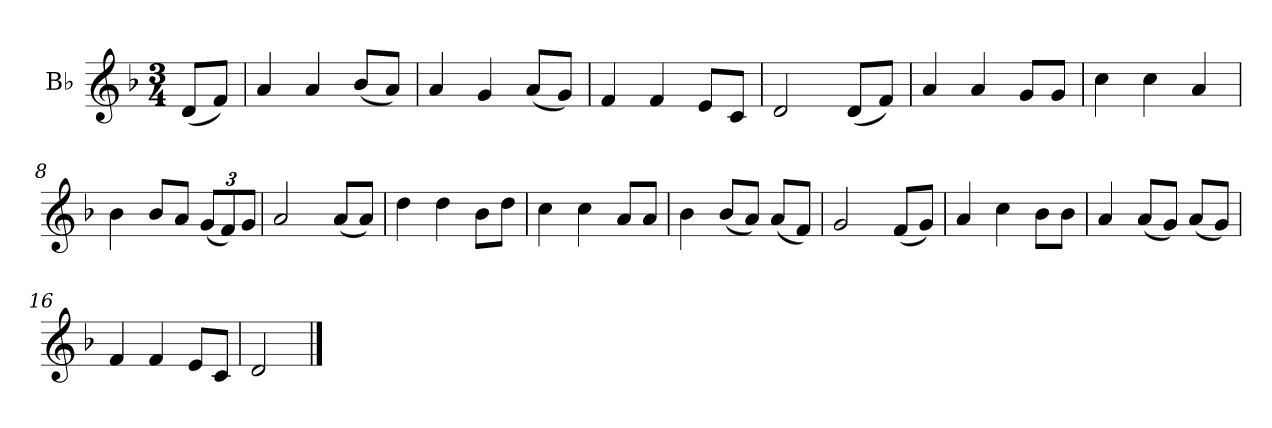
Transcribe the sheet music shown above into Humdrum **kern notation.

**kern
*part1
*staff1
*I"B♭
*ITrd1c2
*k[b-e-a-]
*E-:
*M3/4
=1
(8c/L
8e-/J)
=2
4g/
4g/
(8a-/L
8g/J)
=3
4g/
4f/
(8g/L
8f/J)
=4
4e-/
4e-/
8d/L
8B-/J
=5
2c/
(8c/L
8e-/J)
!!LO:LB:g=z
=6
4g/
4g/
8f/L
8f/J
=7
4b-\
4b-\
4g/
=8
4a-\
8a-/L
8g/J
*Xbrackettup
(12f/L
12e-/)
12f/J
=9
2g/
(8g/L
8g/J)
!!LO:LB:g=z
=10
4cc\
4cc\
8a-\L
8cc\J
=11
4b-\
4b-\
8g/L
8g/J
=12
4a-\
(8a-/L
8g/J)
(8g/L
8e-/J)
=13
2f/
(8e-/L
8f/J)
!!LO:LB:g=z
=14
4g/
4b-\
8a-\L
8a-\J
=15
4g/
(8g/L
8f/J)
(8g/L
8f/J)
=16
4e-/
4e-/
8d/L
8B-/J
=17
2c/
==
*-
